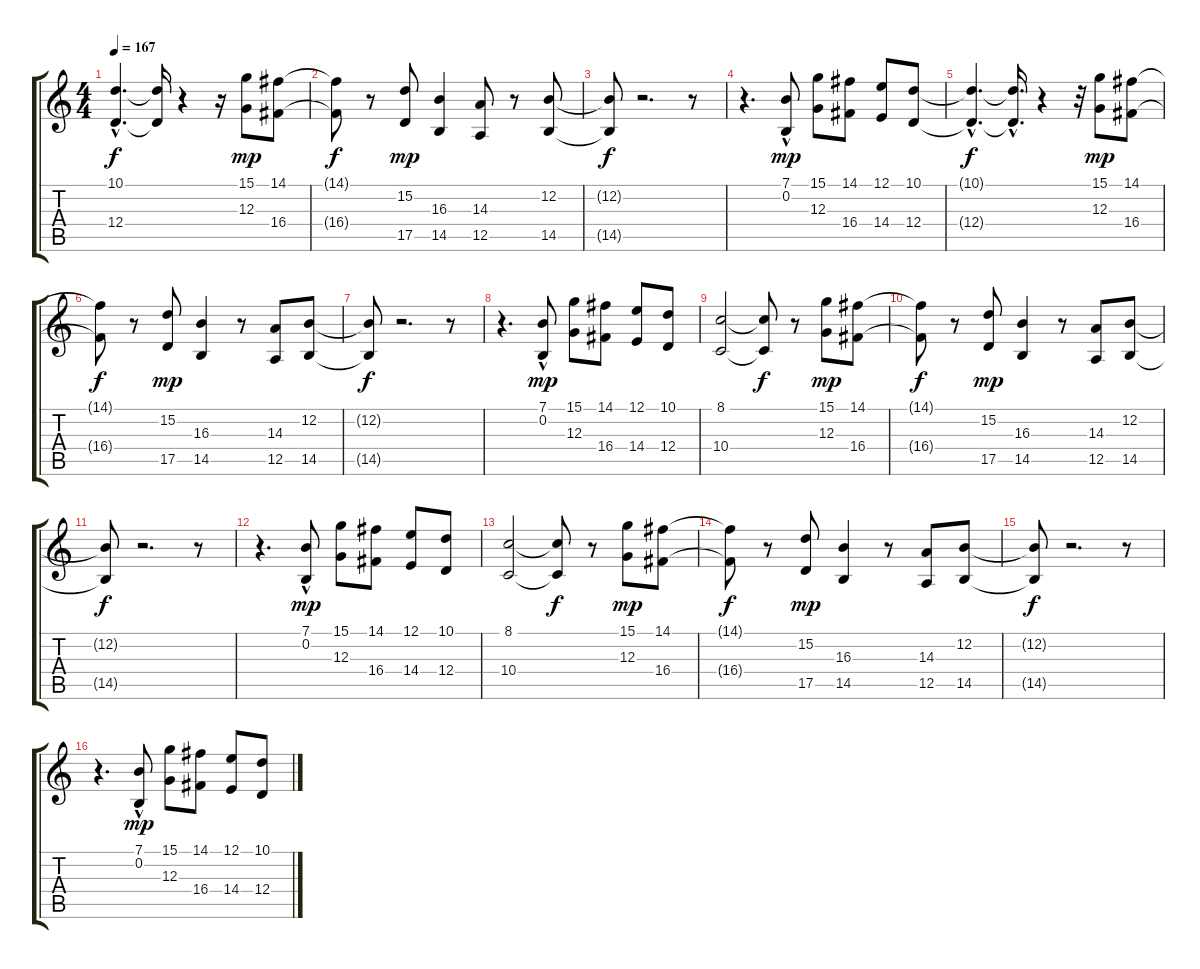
\track "" {instrument vibraphone}
\staff {score tabs}
\tuning (E4 B3 G3 D3 A2 E2) {hide}
\ts (4 4)
\tempo 167
\clef g2
\ks c
(10.1{hac t} 12.4{hac t}).4{d dy f} (10.1{t} 12.4{t}).16 r.4 r.16 (15.1 12.3).8{dy mp} (14.1 16.4).8 |
(14.1{t} 16.4{t}).8{dy f} r.8 (15.2 17.5).8{dy mp} (16.3 14.5).4 (14.3 12.5).8 r.8 (12.2 14.5).8 |
(12.2{t} 14.5{t}).8{dy f} r.2{d} r.8 |
r.4{d} (7.1{hac} 0.2{hac}).8{dy mp} (15.1 12.3).8 (14.1 16.4).8 (12.1 14.4).8 (10.1 12.4).8 |
(10.1{hac t} 12.4{hac t}).4{d dy f} (10.1{hac t} 12.4{hac t}).16{d} r.4 r.32 (15.1 12.3).8{dy mp} (14.1 16.4).8 |
(14.1{t} 16.4{t}).8{dy f} r.8 (15.2 17.5).8{dy mp} (16.3 14.5).4 r.8 (14.3 12.5).8 (12.2 14.5).8 |
(12.2{t} 14.5{t}).8{dy f} r.2{d} r.8 |
r.4{d} (7.1{hac} 0.2{hac}).8{dy mp} (15.1 12.3).8 (14.1 16.4).8 (12.1 14.4).8 (10.1 12.4).8 |
(8.1 10.4).2 (8.1{t} 10.4{t}).8{dy f} r.8 (15.1 12.3).8{dy mp} (14.1 16.4).8 |
(14.1{t} 16.4{t}).8{dy f} r.8 (15.2 17.5).8{dy mp} (16.3 14.5).4 r.8 (14.3 12.5).8 (12.2 14.5).8 |
(12.2{t} 14.5{t}).8{dy f} r.2{d} r.8 |
r.4{d} (7.1{hac} 0.2{hac}).8{dy mp} (15.1 12.3).8 (14.1 16.4).8 (12.1 14.4).8 (10.1 12.4).8 |
(8.1 10.4).2 (8.1{t} 10.4{t}).8{dy f} r.8 (15.1 12.3).8{dy mp} (14.1 16.4).8 |
(14.1{t} 16.4{t}).8{dy f} r.8 (15.2 17.5).8{dy mp} (16.3 14.5).4 r.8 (14.3 12.5).8 (12.2 14.5).8 |
(12.2{t} 14.5{t}).8{dy f} r.2{d} r.8 |
r.4{d} (7.1{hac} 0.2{hac}).8{dy mp} (15.1 12.3).8 (14.1 16.4).8 (12.1 14.4).8 (10.1 12.4).8
